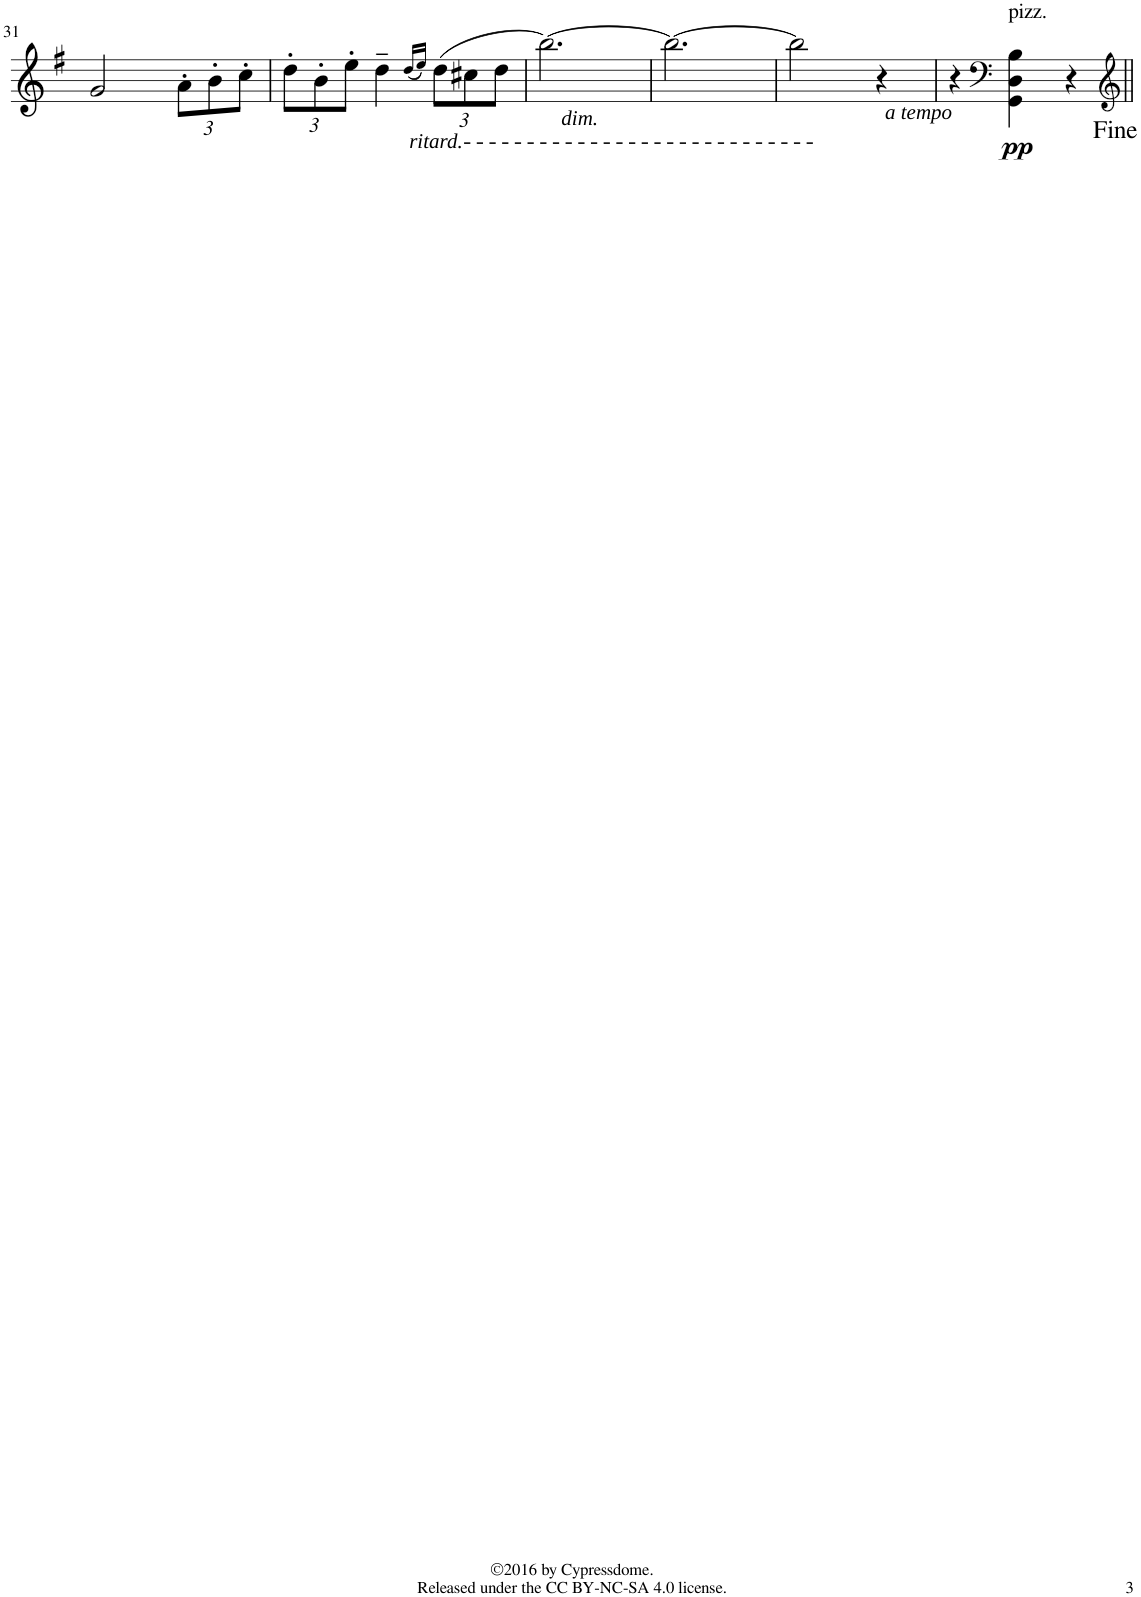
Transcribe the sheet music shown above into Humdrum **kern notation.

**kern	**dynam
*part1	*part1
*staff1	*staff1
*I"Violoncello	*
*I'Vc.	*
!!LO:PB:g=z
*clefG2	*
*k[f#]	*
*M3/4	*
=31	=31
2g/	.
*Xbrackettup	*
12a'\L	.
12b'\	.
12cc'\J	.
=32	=32
12dd'\L	.
12b'\	.
12ee'\J	.
4dd~\	.
(16qdd/LL	.
16qee/JJ)	.
!	!LO:DY:b
(12dd\L	other-dynamics
12cc#X\	.
12dd\J	.
=33	=33
!	!LO:DY:b
[2.bb\)	other-dynamics
=34	=34
2.bb\_	.
=35	=35
2bb\]	.
!	!LO:DY:b
4r	other-dynamics
=36	=36
4r	.
*clefF4	*
!LO:TX:a:t=pizz.	!
!	!LO:DY:b
4GG\ 4D\ 4B\	pp
4r	.
=||	=||
*-	*-
